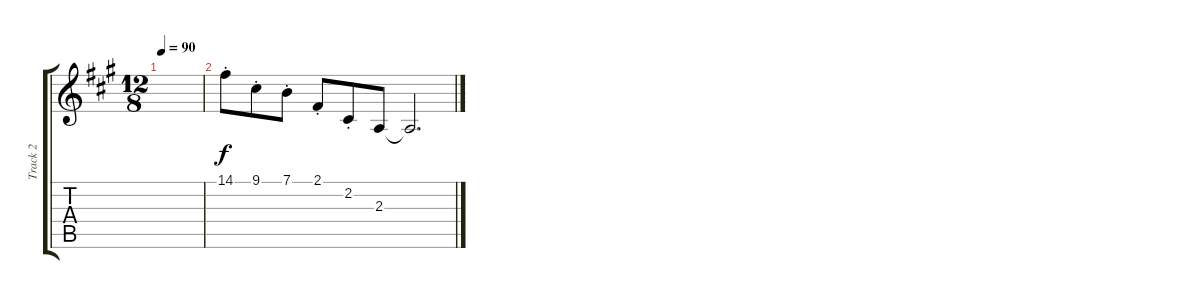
\track ("Track 2" "Track 2") {instrument choiraahs}
\staff {score tabs}
\tuning (E4 B3 G3 D3 A2 E2) {hide}
\ts (12 8)
\tempo 90
\clef g2
\ks a
|
14.1{st}.8{volume 6 instrument pad3polysynth} 9.1{st}.8 7.1{st}.8 2.1{st}.8 2.2{st}.8 2.3.8 2.3{t}.2{d}
